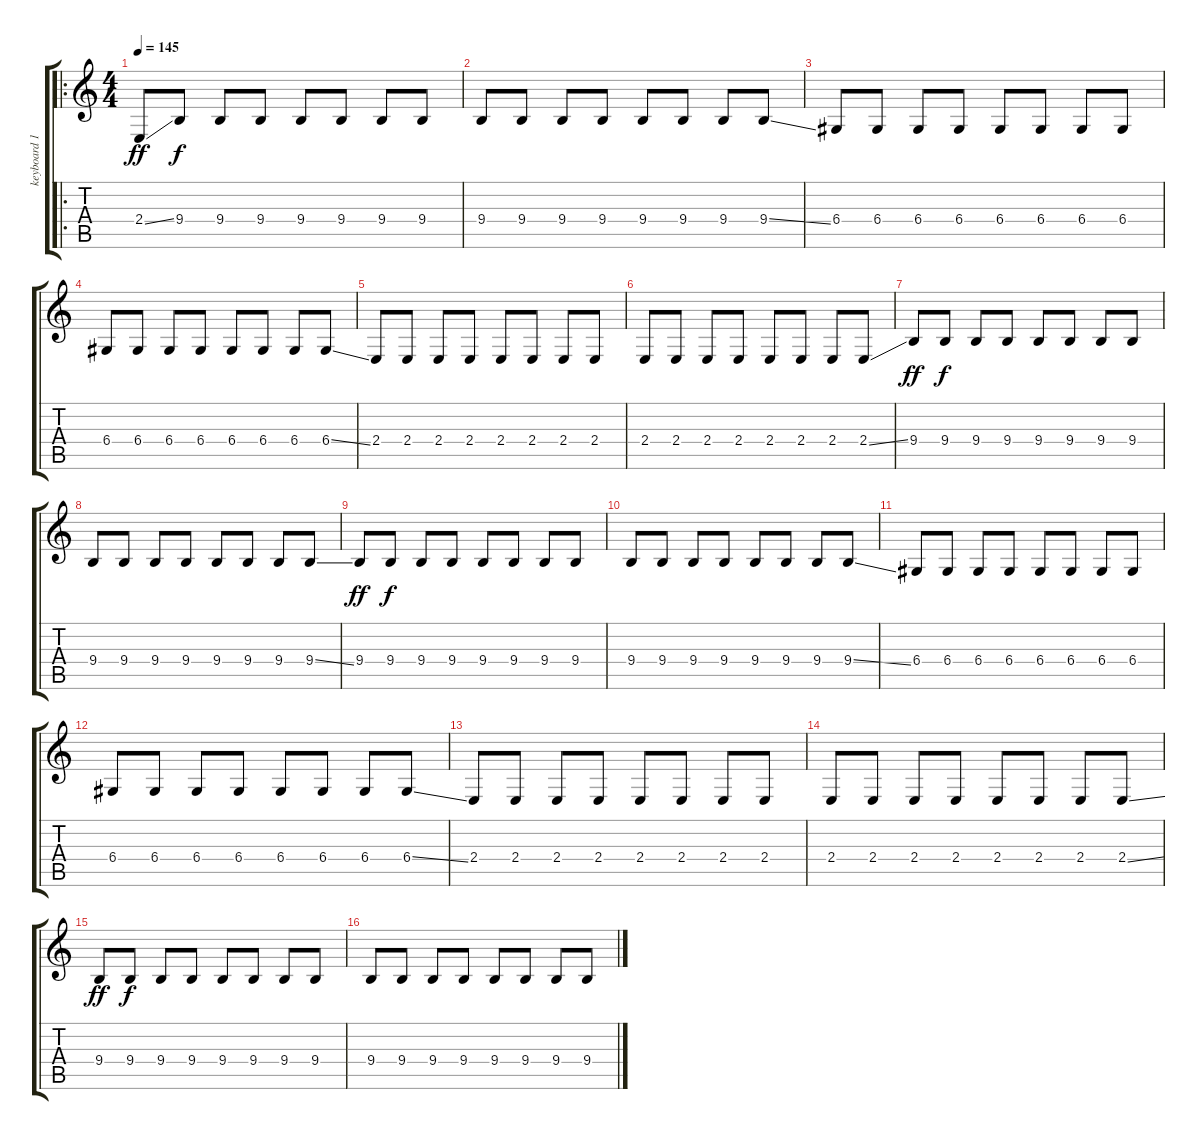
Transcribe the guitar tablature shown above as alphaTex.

\track ("keyboard 1" "keyboard 1") {instrument lead2sawtooth}
\staff {score tabs}
\tuning (E4 B3 G3 D3 A2 E2) {hide}
\ro
\ts (4 4)
\tempo 145
\clef g2
\ks c
2.4{ss}.8{dy ff instrument lead2sawtooth} 9.4.8{dy f} 9.4.8 9.4.8 9.4.8 9.4.8 9.4.8 9.4.8 |
9.4.8 9.4.8 9.4.8 9.4.8 9.4.8 9.4.8 9.4.8 9.4{ss}.8 |
6.4.8 6.4.8 6.4.8 6.4.8 6.4.8 6.4.8 6.4.8 6.4.8 |
6.4.8 6.4.8 6.4.8 6.4.8 6.4.8 6.4.8 6.4.8 6.4{ss}.8 |
2.4.8 2.4.8 2.4.8 2.4.8 2.4.8 2.4.8 2.4.8 2.4.8 |
2.4.8 2.4.8 2.4.8 2.4.8 2.4.8 2.4.8 2.4.8 2.4{ss}.8 |
9.4.8{dy ff} 9.4.8{dy f} 9.4.8 9.4.8 9.4.8 9.4.8 9.4.8 9.4.8 |
9.4.8 9.4.8 9.4.8 9.4.8 9.4.8 9.4.8 9.4.8 9.4{ss}.8 |
9.4.8{dy ff} 9.4.8{dy f} 9.4.8 9.4.8 9.4.8 9.4.8 9.4.8 9.4.8 |
9.4.8 9.4.8 9.4.8 9.4.8 9.4.8 9.4.8 9.4.8 9.4{ss}.8 |
6.4.8 6.4.8 6.4.8 6.4.8 6.4.8 6.4.8 6.4.8 6.4.8 |
6.4.8 6.4.8 6.4.8 6.4.8 6.4.8 6.4.8 6.4.8 6.4{ss}.8 |
2.4.8 2.4.8 2.4.8 2.4.8 2.4.8 2.4.8 2.4.8 2.4.8 |
2.4.8 2.4.8 2.4.8 2.4.8 2.4.8 2.4.8 2.4.8 2.4{ss}.8 |
9.4.8{dy ff} 9.4.8{dy f} 9.4.8 9.4.8 9.4.8 9.4.8 9.4.8 9.4.8 |
9.4.8 9.4.8 9.4.8 9.4.8 9.4.8 9.4.8 9.4.8 9.4{ss}.8
